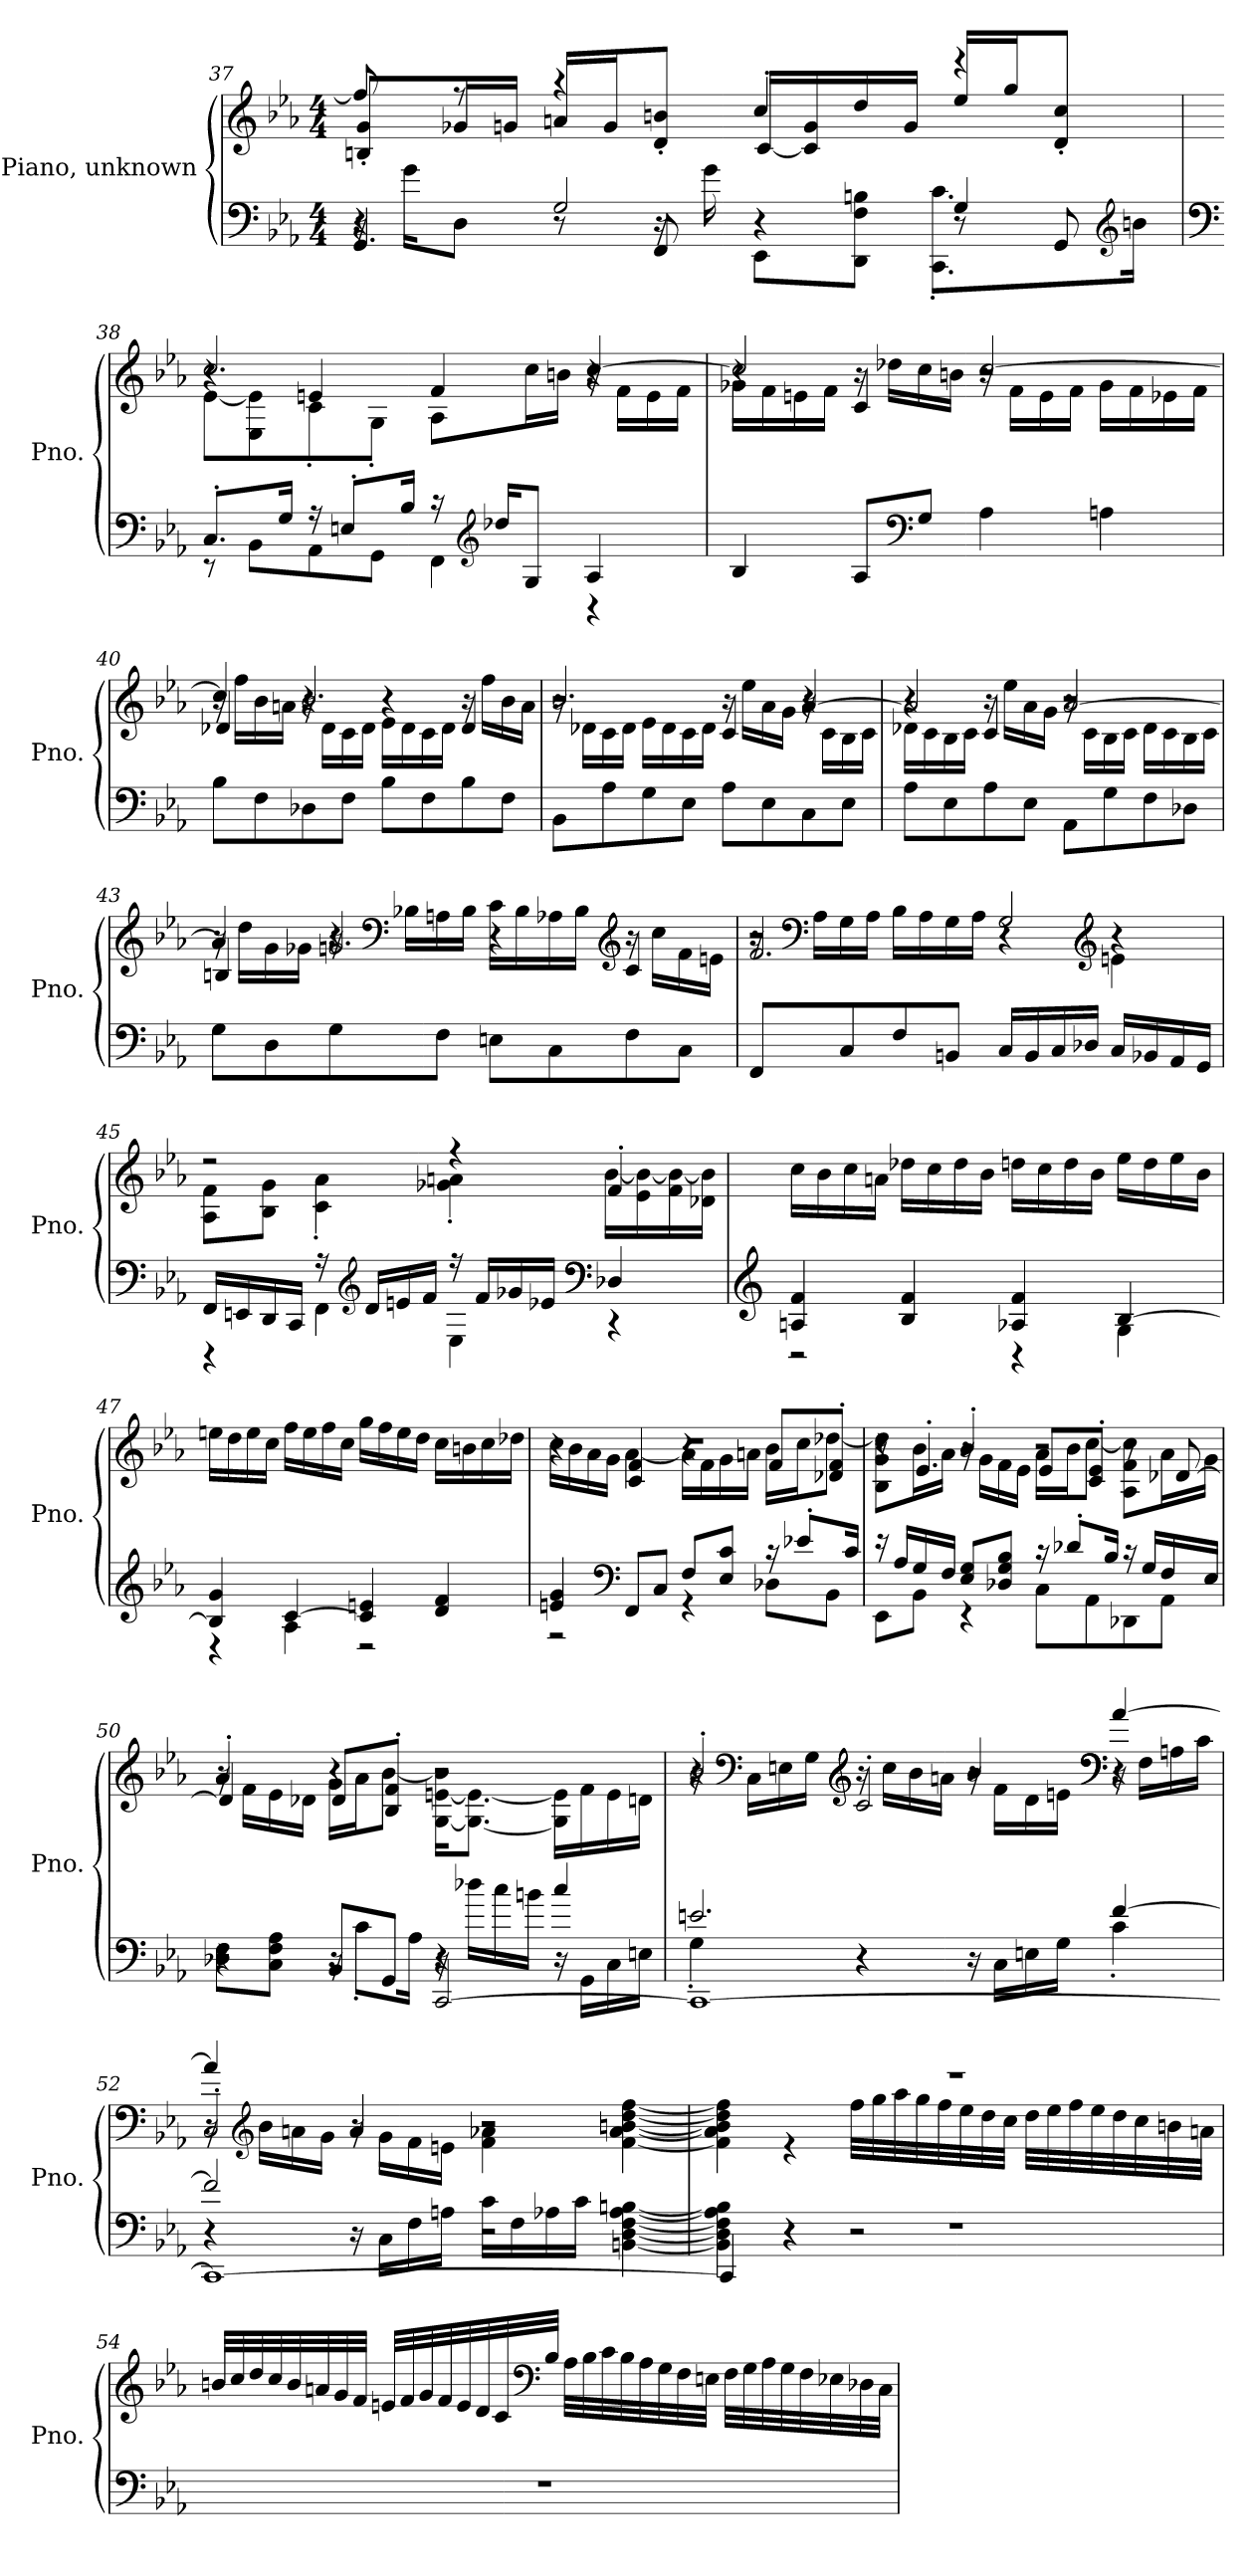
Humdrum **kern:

**kern	**kern
*part1	*part1
*staff2	*staff1
*I"Piano, unknown	*
*I'Pno.	*
!!LO:LB:g=z
*clefF4	*clefG2
*k[b-e-a-]	*k[b-e-a-]
*M4/4	*M4/4
=37	=37
*^	*^
*	*^	*	*
4r	16r	4.GG/	8ff/]	8Bn/' 8g/'L
.	16g\KL	.	.	.
.	8D\J	.	8r	16g-X/L
.	.	.	.	16gn/JJ
2G/	8r	.	4r	16an/LL
.	.	.	.	16g/J
.	16r	8FF/	.	8d/' 8bn/'J
.	16g\	.	.	.
.	8EE-\L	4r	4cc'/	[16c/LL
.	.	.	.	16c/] 16g/
.	8DD\ 8F\ 8Bn\J	.	.	16dd/
.	.	.	.	16g/JJ
4G/	8.CC\' 8.c\'L	8r	4r	16ee-/LL
.	.	.	.	16gg/J
.	.	8GG/	.	8d/' 8cc/'J
*clefG2	*	*	*	*
.	16bn\Jk	.	.	.
*v	*v	*v	*	*
*	*v	*v
=38	=38
*clefF4	*
*^	*^
*	*	*	*^
8.C'/L	8r	2.cc/	[8e-\L	4r
.	8BB-\L	.	8E-\ 8e-\]	.
16G/Jk	.	.	.	.
16r	8AA-\	.	8c'\	4en/
8En'/L	.	.	.	.
.	8GG\J	.	8G'\J	.
16B-/Jk	.	.	.	.
16r	4FF\	.	8A-\L	4f/
*clefG2	*	*	*	*
16dd-X/KL	.	.	.	.
8G/J	.	.	16cc\L	.
.	.	.	16bn\JJ	.
4A-/	4r	[4cc/	16r	4r
.	.	.	16f\LL	.
.	.	.	16e\	.
.	.	.	16f\JJ	.
*v	*v	*	*	*
!!LO:PB:g=z	!!	!!
=39	=39	=39	=39
4B-/	2cc/]	16g-X\LL	4r
.	.	16f\	.
.	.	16en\	.
.	.	16f\JJ	.
8A-/L	.	16r	4c/
.	.	16dd-X\LL	.
*clefF4	*	*	*
8G/J	.	16cc\	.
.	.	16bn\JJ	.
4A-\	[2cc/	16r	2r
.	.	16f\LL	.
.	.	16e\	.
.	.	16f\JJ	.
4An\	.	16g-\LL	.
.	.	16f\	.
.	.	16e-X\	.
.	.	16f\JJ	.
=40	=40	=40	=40
8B-\L	4cc/]	16r	4d-X/
.	.	16ff\LL	.
8F\	.	16b-\	.
.	.	16an\JJ	.
8D-X\	2.b-/	16r	4r
.	.	16d-\LL	.
8F\J	.	16c\	.
.	.	16d-\JJ	.
8B-\L	.	16e-\LL	4r
.	.	16d-\	.
8F\	.	16c\	.
.	.	16d-\JJ	.
8B-\	.	16r	4d-/
.	.	16ff\LL	.
8F\J	.	16b-\	.
.	.	16a\JJ	.
!!LO:LB:g=z	!!	!!
=41	=41	=41	=41
8BB-\L	2.b-/	16r	2r
.	.	16d-X\LL	.
8A-\	.	16c\	.
.	.	16d-\JJ	.
8G\	.	16e-\LL	.
.	.	16d-\	.
8E-\J	.	16c\	.
.	.	16d-\JJ	.
8A-\L	.	16r	4c/
.	.	16ee-\LL	.
8E-\	.	16a-\	.
.	.	16g\JJ	.
8C\	[4a-/	16r	4r
.	.	16c\LL	.
8E-\J	.	16B-\	.
.	.	16c\JJ	.
=42	=42	=42	=42
8A-\L	2a-/]	16d-X\LL	4r
.	.	16c\	.
8E-\	.	16B-\	.
.	.	16c\JJ	.
8A-\	.	16r	4c/
.	.	16ee-\LL	.
8E-\J	.	16a-\	.
.	.	16g\JJ	.
8AA-\L	[2a-/	16r	2r
.	.	16c\LL	.
8G\	.	16B-\	.
.	.	16c\JJ	.
8F\	.	16d-\LL	.
.	.	16c\	.
8D-X\J	.	16B-\	.
.	.	16c\JJ	.
!!LO:LB:g=z	!!	!!
=43	=43	=43	=43
8G\L	4a-/]	16r	4Bn/
.	.	16dd\LL	.
8D\	.	16g\	.
.	.	16g-X\JJ	.
8G\	2.gn/	16r	4r
*	*clefF4	*	*
.	.	16B-X\LL	.
8F\J	.	16An\	.
.	.	16B-\JJ	.
8En\L	.	16c\LL	4r
.	.	16B-\	.
8C\	.	16A-X\	.
.	.	16B-\JJ	.
*	*clefG2	*	*
8F\	.	16r	4c/
.	.	16cc\LL	.
8C\J	.	16f\	.
.	.	16en\JJ	.
=44	=44	=44	=44
8FF/L	2.f/	16r	2r
*	*clefF4	*	*
.	.	16A-\LL	.
8C/	.	16G\	.
.	.	16A-\JJ	.
8F/	.	16B-\LL	.
.	.	16A-\	.
8BBn/J	.	16G\	.
.	.	16A-\JJ	.
16C/LL	.	4r	2G/
16BB/	.	.	.
16C/	.	.	.
16D-X/JJ	.	.	.
*	*clefG2	*	*
16C/LL	4r	4en\	.
16BB-X/	.	.	.
16AA-/	.	.	.
16GG/JJ	.	.	.
*	*	*v	*v
!!LO:LB:g=z
=45	=45	=45
*^	*	*
16FF/LL	4r	2r	8A-\ 8f\L
16EEn/	.	.	.
16DD/	.	.	8B-\ 8g\J
16CC/JJ	.	.	.
16r	4FF\	.	4c\' 4a-\'
*clefG2	*	*	*
16d/LL	.	.	.
16en/	.	.	.
16f/JJ	.	.	.
16r	4E-\	4r	4g-X\' 4an\'
16f/LL	.	.	.
16g-X/	.	.	.
16e-X/JJ	.	.	.
*clefF4	*	*	*
4D-X/	4r	4f'/	[16b-\LL
.	.	.	16e-\ 16b-\_
.	.	.	16f\ 16b-\_
.	.	.	16d-X\ 16b-\]JJ
*	*	*v	*v
!!LO:LB:g=z
=46	=46	=46
*clefG2	*	*
4An/ 4f/	2r	16cc\LL
.	.	16b-\
.	.	16cc\
.	.	16an\JJ
4B-/ 4f/	.	16dd-X\LL
.	.	16cc\
.	.	16dd-\
.	.	16b-\JJ
4A-X/ 4f/	4r	16ddn\LL
.	.	16cc\
.	.	16dd\
.	.	16b-\JJ
[4B-/	4G\	16ee-\LL
.	.	16dd\
.	.	16ee-\
.	.	16b-\JJ
=47	=47	=47
4B-/] 4g/	4r	16een\LL
.	.	16dd\
.	.	16ee\
.	.	16cc\JJ
[4c/	4A-\	16ff\LL
.	.	16ee\
.	.	16ff\
.	.	16cc\JJ
4c/] 4en/	2r	16gg\LL
.	.	16ff\
.	.	16ee\
.	.	16dd\JJ
4d/ 4f/	.	16cc\LL
.	.	16bn\
.	.	16cc\
.	.	16dd-X\JJ
!!LO:LB:g=z
=48	=48	=48
*	*	*^
*	*	*	*^
4en/ 4g/	2r	1r	16cc\LL	4r
.	.	.	16b-\	.
.	.	.	16a-\	.
.	.	.	16g\JJ	.
*clefF4	*	*	*	*
8FF/L	.	.	[4a-\	4c/ 4f/
8C/J	.	.	.	.
8F/L	4r	.	16a-\LL]	4r
.	.	.	16f\	.
8E-/ 8c/J	.	.	16g\	.
.	.	.	16an\JJ	.
16r	8D-X\L	.	16b-\LL	8f/L
8e-X'/L	.	.	16cc\J	.
.	8BB-\J	.	[8dd-X\J	8d-X/' 8f/'J
16c/Jk	.	.	.	.
=49	=49	=49	=49	=49
16r	8EE-\L	4r	8B-\ 8g\ 8dd-\]L	8r
16A-/LL	.	.	.	.
16G/	8BB-\J	.	16b-\L	4.e-'/
16F/JJ	.	.	16a-\JJ	.
8E-/ 8G/L	4r	4b-'/	16r	.
.	.	.	16g\LL	.
8D-X/ 8G/ 8B-/J	.	.	16f\	.
.	.	.	16e-\JJ	.
16r	8C\L	2r	16a-\LL	8e-/L
8d-X'/L	.	.	16b-\J	.
.	8AA-\	.	[8cc\J	8c/' 8e-/'J
16B-/Jk	.	.	.	.
16r	8DD-X\	.	8A-\ 8f\ 8cc\]L	8r
16G/LL	.	.	.	.
16F/	8AA-\J	.	16a-\L	[8d-X/
16E-/JJ	.	.	16g\JJ	.
!!LO:PB:g=z	!!	!!
=50	=50	=50	=50	=50
*	*^	*	*	*
2r	8D-X\ 8F\L	4r	4a-'/	16r	4d-/]
.	.	.	.	16f\LL	.
.	8C\ 8F\ 8A-\J	.	.	16e-\	.
.	.	.	.	16d-X\JJ	.
.	16r	8BB-/L	4r	16g\LL	8d-/L
.	8c'\L	.	.	16a-\J	.
.	.	8GG/J	.	[8b-\J	8B-/' 8f/'J
.	16A-\Jk	.	.	.	.
4r	16r	[2CC/	2r	[16G\ [16en\ 16b-\]KL	2r
.	16dd-X\LL	.	.	8.G\_ 8.e\_J	.
.	16cc\	.	.	.	.
.	16bn\JJ	.	.	.	.
4cc/	16r	.	.	16G\] 16e\]LL	.
.	16GG\LL	.	.	16f\	.
.	16C\	.	.	16e\	.
.	16En\JJ	.	.	16dn\JJ	.
=51	=51	=51	=51	=51	=51
2.en/	4G'\	1CC_	2b-'/	16r	4r
*	*	*	*clefF4	*	*
.	.	.	.	16C\LL	.
.	.	.	.	16En\	.
.	.	.	.	16G\JJ	.
*	*	*	*clefG2	*	*
.	4r	.	.	16r	2c'/
.	.	.	.	16cc\LL	.
.	.	.	.	16b-\	.
.	.	.	.	16an\JJ	.
.	16r	.	4b-/	16r	.
.	16C\LL	.	.	16f\LL	.
.	16En\	.	.	16d\	.
.	16G\JJ	.	.	16en\JJ	.
*	*	*	*clefF4	*	*
[4f/	4c'\	.	[4a/	16r	4r
.	.	.	.	16F\LL	.
.	.	.	.	16An\	.
.	.	.	.	16c\JJ	.
!!LO:LB:g=z	!!	!!
=52	=52	=52	=52	=52	=52
2f/]	4r	1CC_	4a/]	16r	2C'/
*	*	*	*clefG2	*	*
.	.	.	.	16b-\LL	.
.	.	.	.	16an\	.
.	.	.	.	16g\JJ	.
.	16r	.	4a/	16r	.
.	16C\LL	.	.	16g\LL	.
.	16F\	.	.	16f\	.
.	16An\JJ	.	.	16en\JJ	.
2r	16c\LL	.	2r	4f\ 4a-X\	2r
.	16F\	.	.	.	.
.	16A-X\	.	.	.	.
.	16c\JJ	.	.	.	.
.	[4BBn\ [4D\ [4F\ [4A-\ [4Bn\	.	.	[4f\ [4a-\ [4bn\ [4dd\ [4ff\	.
*	*	*	*	*v	*v
=53	=53	=53	=53	=53
1r	4BB\] 4D\] 4F\] 4A-\] 4B\]	4CC/]	1r	4f\] 4a-\] 4b\] 4dd\] 4ff\]
.	4r	4r	.	4r
.	2r	2r	.	32ff\LLL
.	.	.	.	32gg\
.	.	.	.	32aa-\
.	.	.	.	32gg\
.	.	.	.	32ff\
.	.	.	.	32ee-\
.	.	.	.	32dd\
.	.	.	.	32cc\JJJ
.	.	.	.	32dd\LLL
.	.	.	.	32ee-\
.	.	.	.	32ff\
.	.	.	.	32ee-\
.	.	.	.	32dd\
.	.	.	.	32cc\
.	.	.	.	32bn\
.	.	.	.	32an\JJJ
*v	*v	*v	*	*
*	*v	*v
!!LO:LB:g=z
=54	=54
1r	32bn/LLL
.	32cc/
.	32dd/
.	32cc/
.	32b/
.	32an/
.	32g/
.	32f/JJJ
.	32en/LLL
.	32f/
.	32g/
.	32f/
.	32e/
.	32d/
.	32c/
*	*clefF4
.	32B-/JJJ
.	32A-\LLL
.	32B-\
.	32c\
.	32B-\
.	32A-\
.	32G\
.	32F\
.	32En\JJJ
.	32F\LLL
.	32G\
.	32A-\
.	32G\
.	32F\
.	32E-X\
.	32D-X\
.	32C\JJJ
=	=
*-	*-
